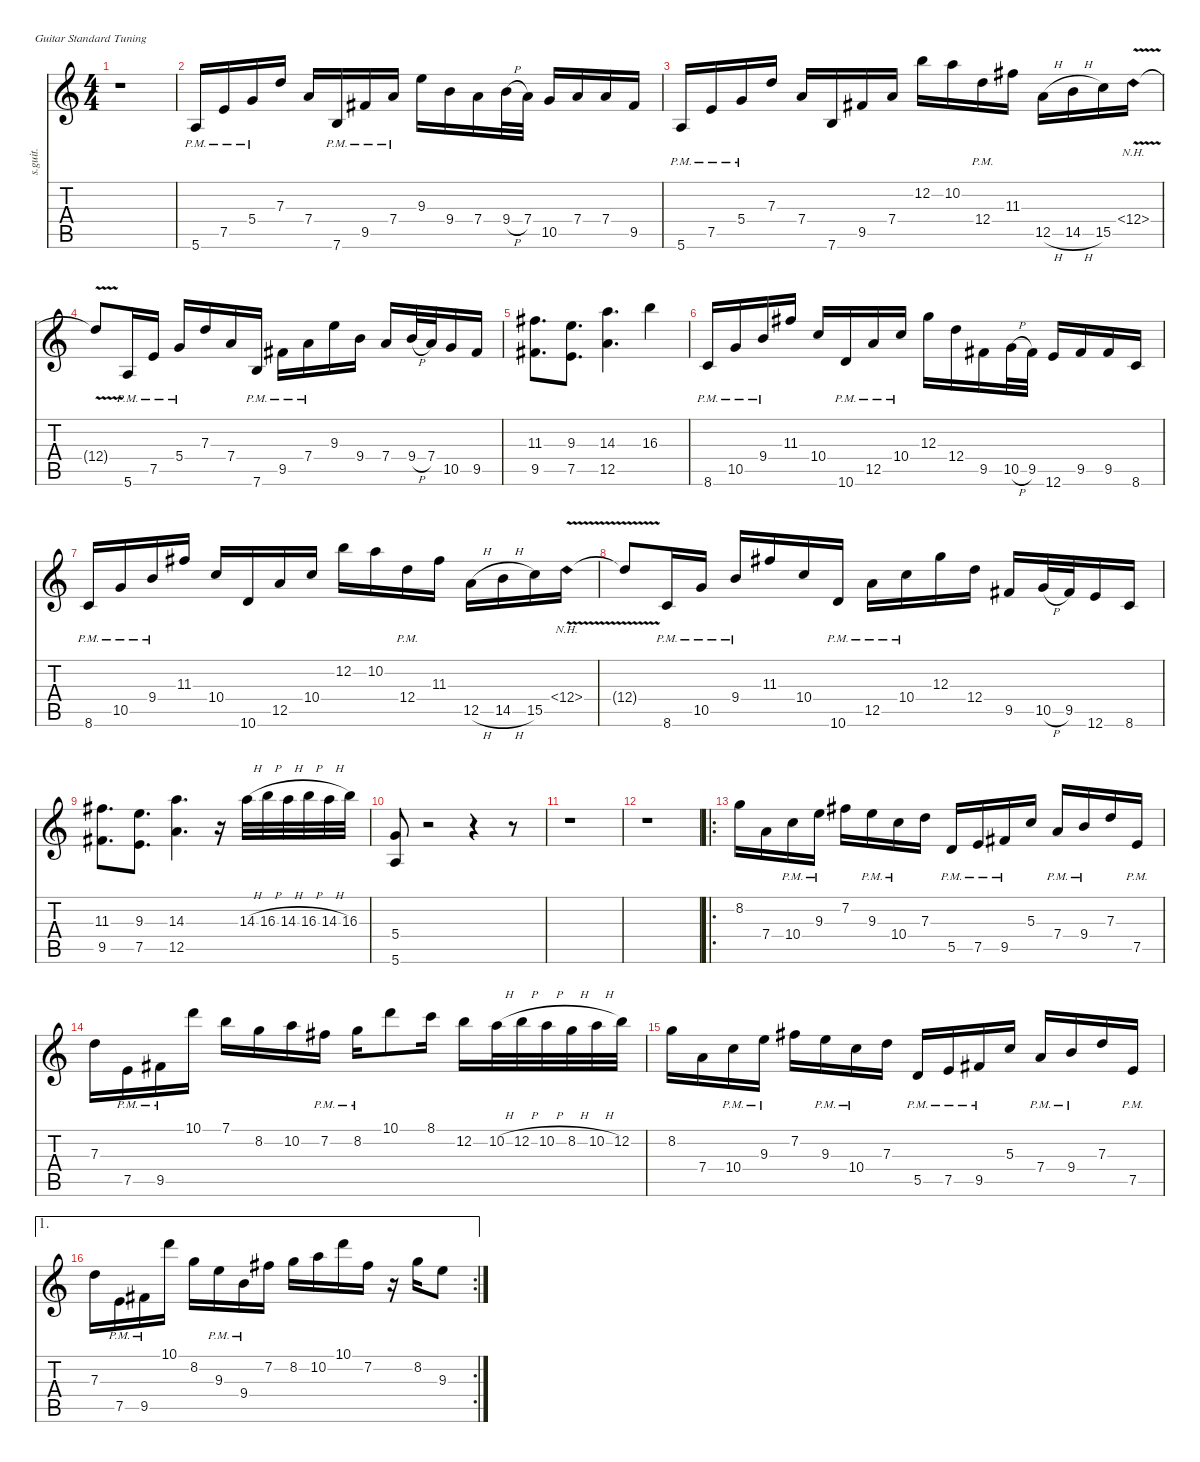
\defaultSystemsLayout 4
\hideDynamics
\bracketExtendMode nobrackets
\track ("Erick" "s.guit.") {instrument distortionguitar}
\staff {score tabs}
\tuning (E4 B3 G3 D3 A2 E2)
\ts (4 4)
\tempo (108 hide)
\clef g2
\ks c
r.1{dy f} |
5.6{pm}.16 7.5{pm}.16 5.4{pm}.16 7.3.16 7.4.16 7.6{pm}.16 9.5{pm acc #}.16 7.4{pm}.16 9.3.16 9.4.16 7.4.16 9.4{h}.32 7.4.32 10.5.16 7.4.16 7.4.16 9.5{acc #}.16 |
5.6{pm}.16 7.5{pm}.16 5.4{pm}.16 7.3.16 7.4.16 7.6.16 9.5{acc #}.16 7.4.16 12.2.16 10.2.16 12.4{pm}.16 11.3{acc #}.16 12.5{h}.16 14.5{h}.16 15.5.16 12.4{nh v}.16 |
12.4{t}.8 5.6{pm}.16 7.5{pm}.16 5.4{pm}.16 7.3.16 7.4.16 7.6{pm}.16 9.5{pm acc #}.16 7.4{pm}.16 9.3.16 9.4.16 7.4.16 9.4{h}.32 7.4.32 10.5.16 9.5{acc #}.16 |
(11.3{acc #} 9.5{acc #}).8{d} (9.3 7.5).8{d} (14.3 12.5).4{d} 16.3.4 |
8.6{pm}.16 10.5{pm}.16 9.4{pm}.16 11.3{acc #}.16 10.4.16 10.6{pm}.16 12.5{pm}.16 10.4{pm}.16 12.3.16 12.4.16 9.5{acc #}.16 10.5{h}.32 9.5{acc #}.32 12.6.16 9.5{acc #}.16 9.5{acc #}.16 8.6.16 |
8.6{pm}.16 10.5{pm}.16 9.4{pm}.16 11.3{acc #}.16 10.4.16 10.6.16 12.5.16 10.4.16 12.2.16 10.2.16 12.4{pm}.16 11.3{acc #}.16 12.5{h}.16 14.5{h}.16 15.5.16 12.4{nh v}.16 |
12.4{t}.8 8.6{pm}.16 10.5{pm}.16 9.4{pm}.16 11.3{acc #}.16 10.4.16 10.6{pm}.16 12.5{pm}.16 10.4{pm}.16 12.3.16 12.4.16 9.5{acc #}.16 10.5{h}.32 9.5{acc #}.32 12.6.16 8.6.16 |
(11.3{acc #} 9.5{acc #}).8{d} (9.3 7.5).8{d} (14.3 12.5).4{d} r.16 14.3{h}.32 16.3{h}.32 14.3{h}.32 16.3{h}.32 14.3{h}.32 16.3.32 |
(5.4 5.6).8 r.2 r.4 r.8 |
r.1 |
r.1 |
\ro
8.2.16 7.4.16 10.4{pm}.16 9.3{pm}.16 7.2{acc #}.16 9.3{pm}.16 10.4{pm}.16 7.3.16 5.5{pm}.16 7.5{pm}.16 9.5{pm acc #}.16 5.3.16 7.4{pm}.16 9.4{pm}.16 7.3.16 7.5{pm}.16 |
7.3.16 7.5{pm}.16 9.5{pm acc #}.16 10.1.16 7.1.16 8.2.16 10.2.16 7.2{pm acc #}.16 8.2{pm}.16 10.1.8 8.1.16 12.2.16 10.2{h}.32 12.2{h}.32 10.2{h}.32 8.2{h}.32 10.2{h}.32 12.2.32 |
8.2.16 7.4.16 10.4{pm}.16 9.3{pm}.16 7.2{acc #}.16 9.3{pm}.16 10.4{pm}.16 7.3.16 5.5{pm}.16 7.5{pm}.16 9.5{pm acc #}.16 5.3.16 7.4{pm}.16 9.4{pm}.16 7.3.16 7.5{pm}.16 |
\ae 1
\rc 2
7.3.16 7.5{pm}.16 9.5{pm acc #}.16 10.1.16 8.2.16 9.3{pm}.16 9.4{pm}.16 7.2{acc #}.16 8.2.16 10.2.16 10.1.16 7.2{acc #}.16 r.16 8.2.16 9.3.8
